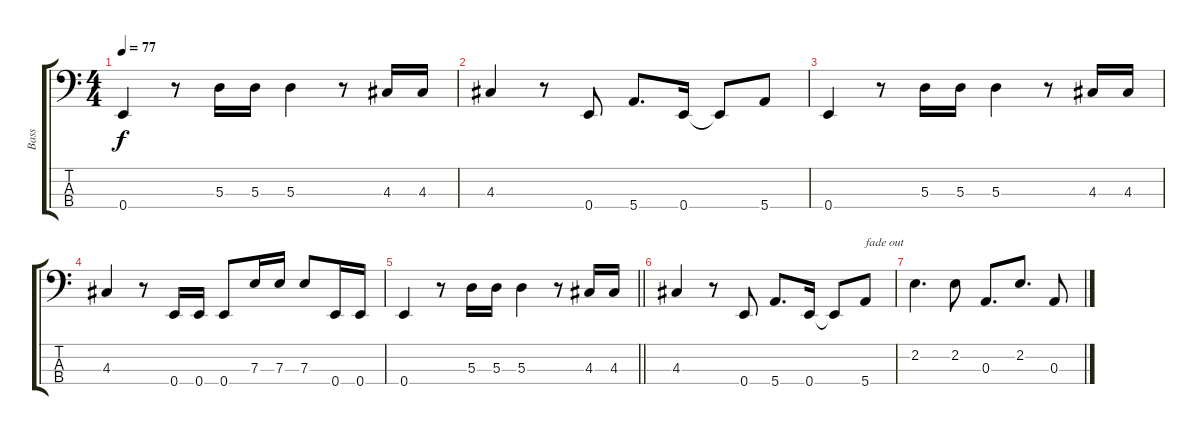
\track ("Bass" "Bass") {instrument electricbassfinger}
\staff {score tabs}
\tuning (G2 D2 A1 E1) {hide}
\ts (4 4)
\tempo 77
\clef f4
\ks c
0.4.4{dy f} r.8 5.3.16 5.3.16 5.3.4 r.8 4.3.16 4.3.16 |
4.3.4 r.8 0.4.8 5.4.8{d} 0.4.16 0.4{t}.8 5.4.8 |
0.4.4 r.8 5.3.16 5.3.16 5.3.4 r.8 4.3.16 4.3.16 |
4.3.4 r.8 0.4.16 0.4.16 0.4.8 7.3.16 7.3.16 7.3.8 0.4.16 0.4.16 |
\barLineRight lightlight
0.4.4{volume 0} r.8 5.3.16 5.3.16 5.3.4 r.8 4.3.16 4.3.16 |
4.3.4 r.8 0.4.8 5.4.8{d} 0.4.16 0.4{t}.8 5.4.8{txt "fade out"} |
2.2.4{d} 2.2.8 0.3.8{d} 2.2.8{d} 0.3.8
